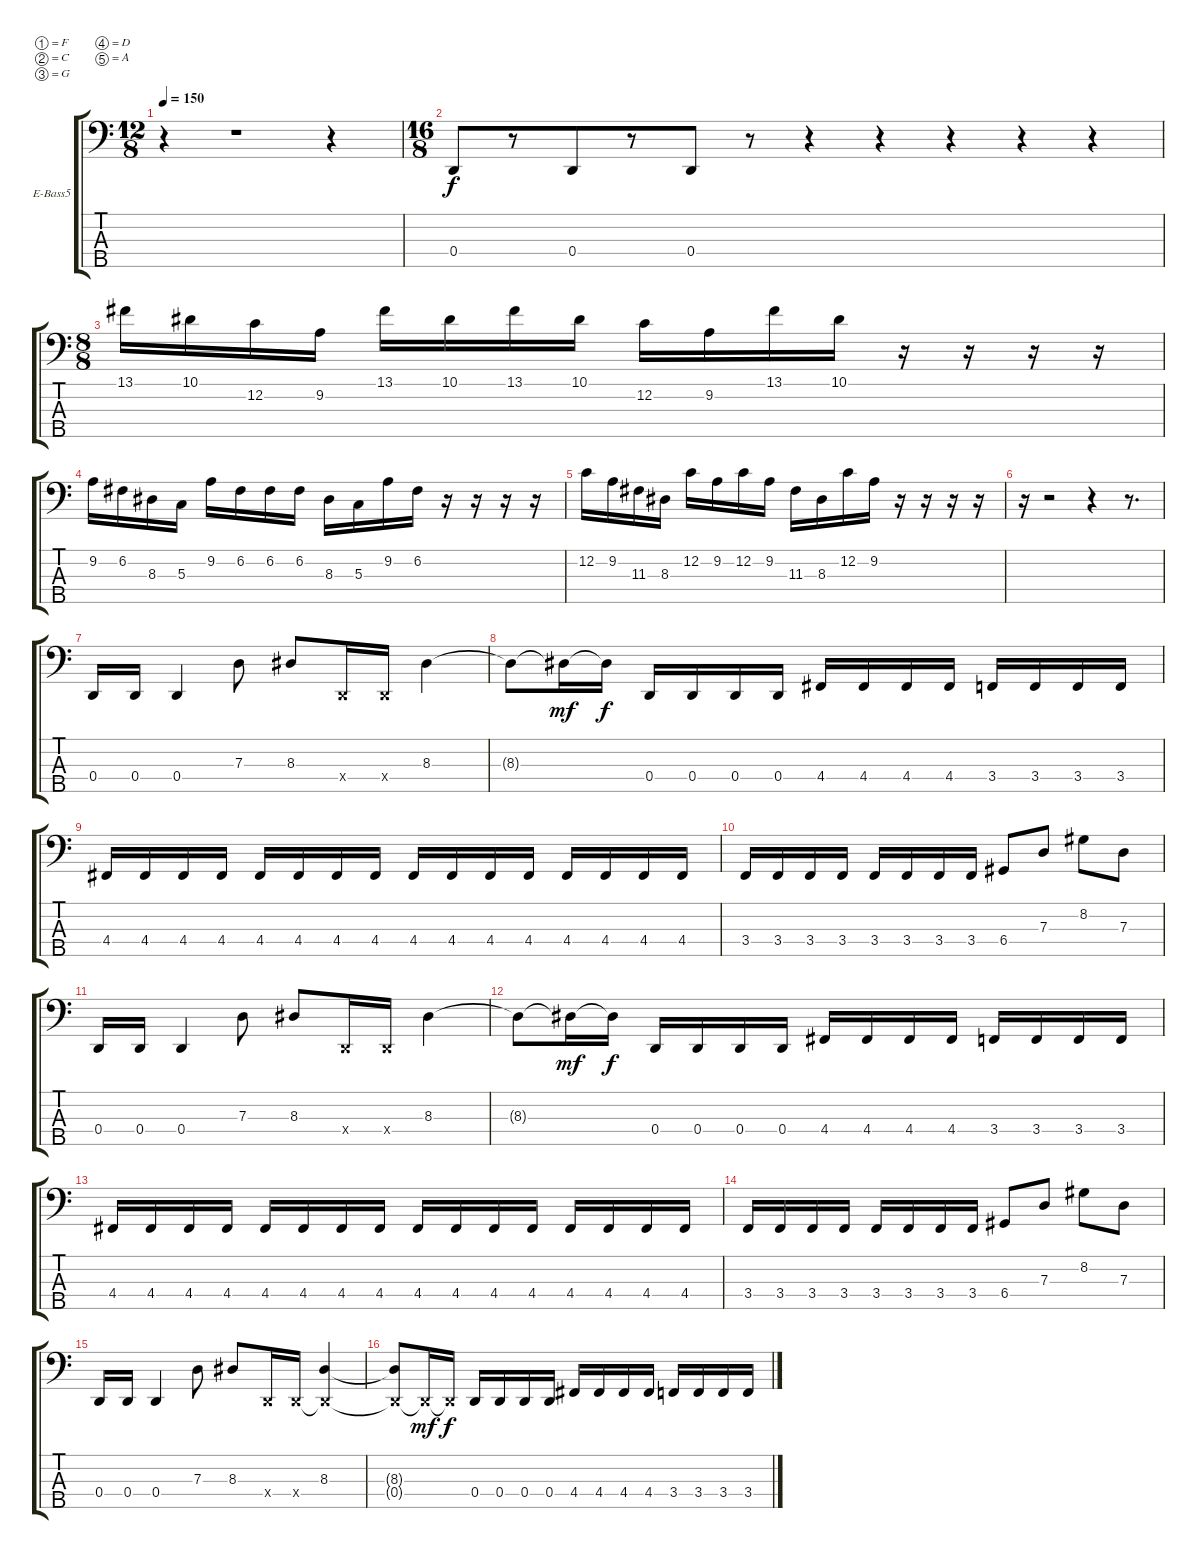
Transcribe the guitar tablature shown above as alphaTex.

\bracketExtendMode groupsimilarinstruments
\firstSystemTrackNameOrientation horizontal
\otherSystemsTrackNameOrientation horizontal
\track ("Track 1" "E-Bass5") {instrument slapbass1}
\staff {score tabs}
\tuning (F2 C2 G1 D1 A0)
\ts (12 8)
\beaming (8 3 3 3 3)
\tempo 150
\clef f4
\ks c
r.4{dy f} r.1 r.4 |
\ts (16 8)
\beaming (8 16)
0.4.8 r.8 0.4.8 r.8 0.4.8 r.8 r.4 r.4 r.4 r.4 r.4 |
\ts (8 8)
\beaming (8 2 2 2 2)
13.1.16 10.1.16 12.2.16 9.2.16 13.1.16 10.1.16 13.1.16 10.1.16 12.2.16 9.2.16 13.1.16 10.1.16 r.16 r.16 r.16 r.16 |
9.2.16 6.2.16 8.3.16 5.3.16 9.2.16 6.2.16 6.2.16 6.2.16 8.3.16 5.3.16 9.2.16 6.2.16 r.16 r.16 r.16 r.16 |
12.2.16 9.2.16 11.3.16 8.3.16 12.2.16 9.2.16 12.2.16 9.2.16 11.3.16 8.3.16 12.2.16 9.2.16 r.16 r.16 r.16 r.16 |
r.16 r.2 r.4 r.8{d} |
0.4.16 0.4.16 0.4.4 7.3.8 8.3.8 0.4{x}.16 0.4{x}.16 8.3.4 |
8.3{t}.8 8.3{t}.16{dy mf} 8.3{t}.16{dy f} 0.4.16 0.4.16 0.4.16 0.4.16 4.4.16 4.4.16 4.4.16 4.4.16 3.4.16 3.4.16 3.4.16 3.4.16 |
4.4.16 4.4.16 4.4.16 4.4.16 4.4.16 4.4.16 4.4.16 4.4.16 4.4.16 4.4.16 4.4.16 4.4.16 4.4.16 4.4.16 4.4.16 4.4.16 |
3.4.16 3.4.16 3.4.16 3.4.16 3.4.16 3.4.16 3.4.16 3.4.16 6.4.8 7.3.8 8.2.8 7.3.8 |
0.4.16 0.4.16 0.4.4 7.3.8 8.3.8 0.4{x}.16 0.4{x}.16 8.3.4 |
8.3{t}.8 8.3{t}.16{dy mf} 8.3{t}.16{dy f} 0.4.16 0.4.16 0.4.16 0.4.16 4.4.16 4.4.16 4.4.16 4.4.16 3.4.16 3.4.16 3.4.16 3.4.16 |
4.4.16 4.4.16 4.4.16 4.4.16 4.4.16 4.4.16 4.4.16 4.4.16 4.4.16 4.4.16 4.4.16 4.4.16 4.4.16 4.4.16 4.4.16 4.4.16 |
3.4.16 3.4.16 3.4.16 3.4.16 3.4.16 3.4.16 3.4.16 3.4.16 6.4.8 7.3.8 8.2.8 7.3.8 |
0.4.16 0.4.16 0.4.4 7.3.8 8.3.8 0.4{x}.16 0.4{x}.16 (8.3 0.4{x t}).4 |
(8.3{t} 0.4{x t}).8 0.4{x t}.16{dy mf} 0.4{x t}.16{dy f} 0.4.16 0.4.16 0.4.16 0.4.16 4.4.16 4.4.16 4.4.16 4.4.16 3.4.16 3.4.16 3.4.16 3.4.16
